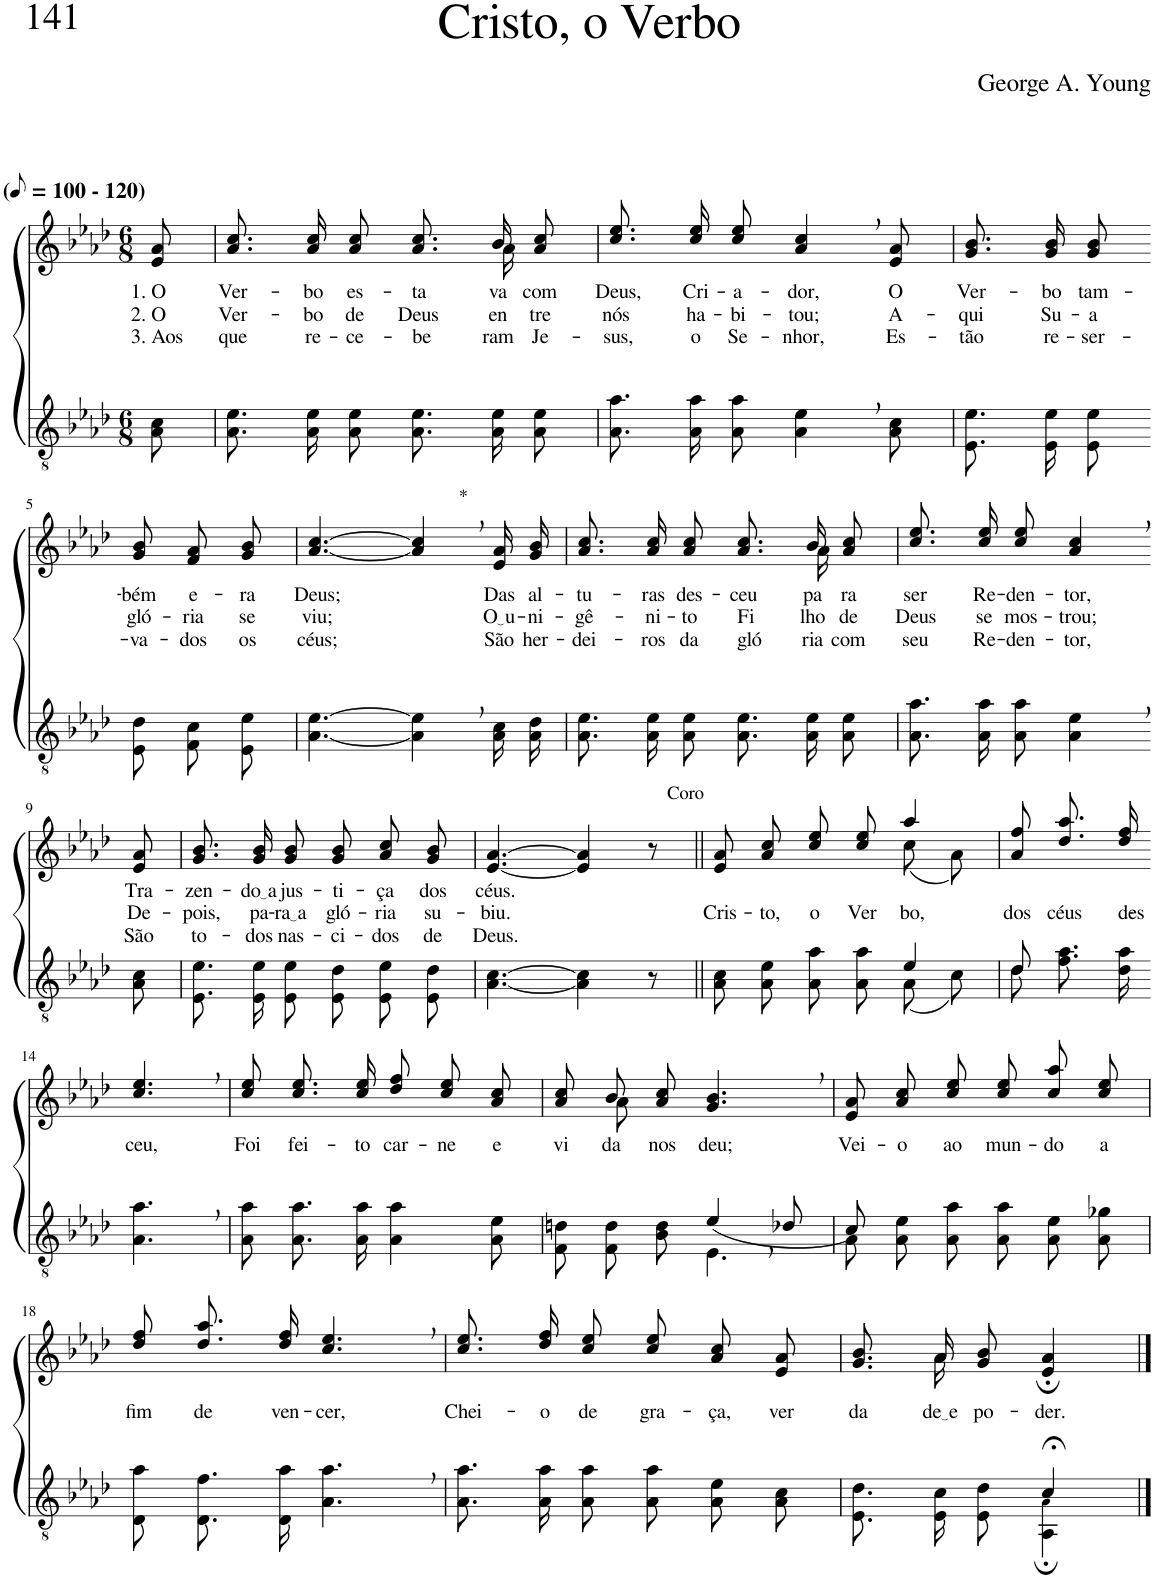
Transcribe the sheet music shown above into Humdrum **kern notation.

**kern	**kern	**text	**text	**text
*part2	*part1	*part1	*part1	*part1
*staff2	*staff1	*staff1	*staff1	*staff1
*I"Parte III e IV	*I"Parte I e II	*	*	*
*clefGv2	*clefG2	*	*	*
*Trd3c5	*Trd3c5	*	*	*
*k[b-e-a-d-]	*k[b-e-a-d-]	*	*	*
*M6/8	*M6/8	*	*	*
*MM50	*MM50	*	*	*
=1	=1	=1	=1	=1
!	!LO:TX:a:B:t=(	!	!	!
!	!LO:TX:a:B:t=- 120)	!	!	!
!	!	!LO:LY:b	!LO:LY:b	!LO:LY:b
8A-\ 8c\	8e-/ 8a-/	1. O	2. O	3. Aos
=2	=2	=2	=2	=2
!	!	!LO:LY:b	!LO:LY:b	!LO:LY:b
*	*^	*	*	*
8.A-\ 8.e-\L	8.a-\ 8.cc\L	16ryy	Ver-	Ver-	que
!	!	!	!LO:LY:b	!LO:LY:b	!LO:LY:b
*	*v	*v	*	*	*
16A-\ 16e-\K	16a-\ 16cc\K	-bo	-bo	re-
!	!	!LO:LY:b	!LO:LY:b	!LO:LY:b
8A-\ 8e-\J	8a-\ 8cc\J	es-	de	-ce-
!	!	!LO:LY:b	!LO:LY:b	!LO:LY:b
8.A-\ 8.e-\L	8.a-\ 8.cc\L	-ta-	Deus	-be-
*	*^	*	*	*
!	!	!	!LO:LY:b	!LO:LY:b	!LO:LY:b
16A-\ 16e-\K	16b-\K	16a-\	-va	en-	-ram
!	!	!	!LO:LY:b	!LO:LY:b	!LO:LY:b
8A-\ 8e-\J	8a-\ 8cc\J	8ryy	com	-tre	Je-
=3	=3	=3	=3	=3	=3
!	!	!	!LO:LY:b	!LO:LY:b	!LO:LY:b
*	*v	*v	*	*	*
8.A-\ 8.a-\L	8.cc\ 8.ee-\L	Deus,	nós	-sus,
!	!	!LO:LY:b	!LO:LY:b	!LO:LY:b
16A-\ 16a-\K	16cc\ 16ee-\K	Cri-	ha-	o
!	!	!LO:LY:b	!LO:LY:b	!LO:LY:b
8A-\ 8a-\J	8cc\ 8ee-\J	-a-	-bi-	Se-
!	!	!LO:LY:b	!LO:LY:b	!LO:LY:b
4A-\, 4e-\,	4a-/, 4cc/,	-dor,	-tou;	-nhor,
!	!	!LO:LY:b	!LO:LY:b	!LO:LY:b
8A-\ 8c\	8e-/ 8a-/	O	A-	Es-
=4	=4	=4	=4	=4
!	!	!LO:LY:b	!LO:LY:b	!LO:LY:b
8.E-/ 8.e-/L	8.g/ 8.b-/L	Ver-	-qui	-tão
!	!	!LO:LY:b	!LO:LY:b	!LO:LY:b
16E-/ 16e-/K	16g/ 16b-/K	-bo	Su-	re-
!	!	!LO:LY:b	!LO:LY:b	!LO:LY:b
8E-/ 8e-/J	8g/ 8b-/J	tam-	-a	-ser-
!!LO:LB:g=z
=5-	=5-	=5-	=5-	=5-
*k[b-e-a-d-]	*k[b-e-a-d-]	*	*	*
!	!	!LO:LY:b	!LO:LY:b	!LO:LY:b
8E-/ 8d-/L	8g/ 8b-/L	-bém	gló-	-va-
!	!	!LO:LY:b	!LO:LY:b	!LO:LY:b
8F/ 8c/	8f/ 8a-/	e-	-ria	-dos
!	!	!LO:LY:b	!LO:LY:b	!LO:LY:b
8E-/ 8e-/J	8g/ 8b-/J	-ra	se	os
=6	=6	=6	=6	=6
!	!	!LO:LY:b	!LO:LY:b	!LO:LY:b
[4.A-\ [4.e-\	[4.a-/ [4.cc/	Deus;	viu;	céus;
!	!LO:TX:a:t=*	!	!	!
4A-\], 4e-\],	4a-/], 4cc/],	.	.	.
!	!	!LO:LY:b	!LO:LY:b	!LO:LY:b
16A-\ 16c\LL	16e-/ 16a-/LL	Das	O u	São
!	!	!LO:LY:b	!LO:LY:b	!LO:LY:b
16A-\ 16d-\JJ	16g/ 16b-/JJ	al-	-ni-	her-
=7	=7	=7	=7	=7
!	!	!LO:LY:b	!LO:LY:b	!LO:LY:b
*	*^	*	*	*
8.A-\ 8.e-\L	8.a-\ 8.cc\L	16ryy	-tu-	-gê-	-dei-
!	!	!	!LO:LY:b	!LO:LY:b	!LO:LY:b
*	*v	*v	*	*	*
16A-\ 16e-\K	16a-\ 16cc\K	-ras	-ni-	-ros
!	!	!LO:LY:b	!LO:LY:b	!LO:LY:b
8A-\ 8e-\J	8a-\ 8cc\J	des-	-to	da
!	!	!LO:LY:b	!LO:LY:b	!LO:LY:b
8.A-\ 8.e-\L	8.a-\ 8.cc\L	-ceu	Fi-	gló-
*	*^	*	*	*
!	!	!	!LO:LY:b	!LO:LY:b	!LO:LY:b
16A-\ 16e-\K	16b-\K	16a-\	pa-	-lho	-ria
!	!	!	!LO:LY:b	!LO:LY:b	!LO:LY:b
8A-\ 8e-\J	8a-\ 8cc\J	8ryy	-ra	de	com
=8	=8	=8	=8	=8	=8
!	!	!	!LO:LY:b	!LO:LY:b	!LO:LY:b
*	*v	*v	*	*	*
8.A-\ 8.a-\L	8.cc\ 8.ee-\L	ser	Deus	seu
!	!	!LO:LY:b	!LO:LY:b	!LO:LY:b
16A-\ 16a-\K	16cc\ 16ee-\K	Re-	se	Re-
!	!	!LO:LY:b	!LO:LY:b	!LO:LY:b
8A-\ 8a-\J	8cc\ 8ee-\J	-den-	mos-	-den-
!	!	!LO:LY:b	!LO:LY:b	!LO:LY:b
4A-\, 4e-\,	4a-/, 4cc/,	-tor,	-trou;	-tor,
!!LO:LB:g=z
=9-	=9-	=9-	=9-	=9-
*k[b-e-a-d-]	*	*	*	*
!	!	!LO:LY:b	!LO:LY:b	!LO:LY:b
8A-\ 8c\	8e-/ 8a-/	Tra-	De-	São
=10	=10	=10	=10	=10
!	!	!LO:LY:b	!LO:LY:b	!LO:LY:b
8.E-/ 8.e-/L	8.g/ 8.b-/L	-zen-	-pois,	to-
!	!	!LO:LY:b	!LO:LY:b	!LO:LY:b
16E-/ 16e-/K	16g/ 16b-/K	do a	pa-	-dos
!	!	!LO:LY:b	!LO:LY:b	!LO:LY:b
8E-/ 8e-/J	8g/ 8b-/J	jus-	ra a	nas-
!	!	!LO:LY:b	!LO:LY:b	!LO:LY:b
8E-/ 8d-/L	8g/ 8b-/L	-ti-	gló-	-ci-
!	!	!LO:LY:b	!LO:LY:b	!LO:LY:b
8E-/ 8e-/	8a-/ 8cc/	-ça	-ria	-dos
!	!	!LO:LY:b	!LO:LY:b	!LO:LY:b
8E-/ 8d-/J	8g/ 8b-/J	dos	su-	de
=11	=11	=11	=11	=11
!	!	!LO:LY:b	!LO:LY:b	!LO:LY:b
[4.A-\ [4.c\	[4.e-/ [4.a-/	céus.	-biu.	Deus.
4A-\] 4c\]	4e-/] 4a-/]	.	.	.
!	!LO:TX:a:t=Coro	!	!	!
8r	8r	.	.	.
=12||	=12||	=12||	=12||	=12||
*^	*	*	*	*
!	!	!	!	!LO:LY:b	!
*	*	*^	*	*	*
2ryy	8A-\ 8c\L	8e-/ 8a-/L	2ryy	.	Cris-	.
!	!	!	!	!	!LO:LY:b	!
.	8A-\ 8e-\	8a-/ 8cc/	.	.	-to,	.
!	!	!	!	!	!LO:LY:b	!
.	8A-\ 8a-\J	8cc/ 8ee-/J	.	.	o	.
!	!	!	!	!	!LO:LY:b	!
.	8A-\ 8a-\L	8cc/ 8ee-/	.	.	Ver-	.
!	!	!	!	!	!LO:LY:b	!
4e-/	(8A-\	4aa-/	(8cc\L	.	-bo,	.
.	8c\J)	.	8a-\J)	.	.	.
=13	=13	=13	=13	=13	=13	=13
!	!	!	!	!	!LO:LY:b	!
*	*	*v	*v	*	*	*
8d-\L	8d-/	8a-\ 8ff\L	.	dos	.
!	!	!	!	!LO:LY:b	!
8.f\ 8.a-\	4ryy	8.dd-\ 8.aa-\	.	céus	.
!	!	!	!	!LO:LY:b	!
16d-\ 16a-\Jk	.	16dd-\ 16ff\Jk	.	des-	.
*v	*v	*	*	*	*
!!LO:LB:g=z
=14-	=14-	=14-	=14-	=14-
!	!	!LO:LY:b	!	!
4.A-\, 4.a-\,	4.cc/, 4.ee-/,	ceu,	.	.
=15	=15	=15	=15	=15
!	!	!LO:LY:b	!	!
8A-\ 8a-\L	8cc\ 8ee-\L	Foi	.	.
!	!	!LO:LY:b	!	!
8.A-\ 8.a-\	8.cc\ 8.ee-\	fei-	.	.
!	!	!LO:LY:b	!	!
16A-\ 16a-\Jk	16cc\ 16ee-\Jk	-to	.	.
!	!	!LO:LY:b	!	!
4A-\ 4a-\	8dd-\ 8ff\L	car-	.	.
!	!	!LO:LY:b	!	!
.	8cc\ 8ee-\	-ne	.	.
!	!	!LO:LY:b	!	!
8A-\ 8e-\	8a-\ 8cc\J	e	.	.
=16	=16	=16	=16	=16
*^	*	*	*	*
!	!	!	!LO:LY:b	!	!
*	*	*^	*	*	*
4.ryy	8F/ 8dn/L	8a-\ 8cc\L	8ryy	vi-	.	.
!	!	!	!	!LO:LY:b	!	!
.	8F/ 8d/	8b-\	8a-\	-da	.	.
!	!	!	!	!LO:LY:b	!	!
.	8B-/ 8d/J	8a-\ 8cc\J	2ryy	nos	.	.
!	!	!	!	!LO:LY:b	!	!
(4e-,/	4.E-\	4.g/, 4.b-/,	.	deu;	.	.
8d-X/	.	.	.	.	.	.
*	*	*v	*v	*	*	*
=17	=17	=17	=17	=17	=17
!	!	!	!LO:LY:b	!	!
8A-\L	8c/)	8e-/ 8a-/L	Vei-	.	.
!	!	!	!LO:LY:b	!	!
8A-\ 8e-\	2ryy	8a-/ 8cc/	-o	.	.
!	!	!	!LO:LY:b	!	!
8A-\ 8a-\J	.	8cc/ 8ee-/J	ao	.	.
!	!	!	!LO:LY:b	!	!
8A-\ 8a-\L	.	8cc\ 8ee-\L	mun-	.	.
!	!	!	!LO:LY:b	!	!
8A-\ 8e-\	.	8cc\ 8aa-\	-do	.	.
!	!	!	!LO:LY:b	!	!
8A-\ 8g-X\J	8ryy	8cc\ 8ee-\J	a	.	.
!!LO:LB:g=z
=18	=18	=18	=18	=18	=18
!	!	!	!LO:LY:b	!	!
*v	*v	*	*	*	*
8D-\ 8a-\L	8dd-\ 8ff\L	fim	.	.
!	!	!LO:LY:b	!	!
8.D-\ 8.f\	8.dd-\ 8.aa-\	de	.	.
!	!	!LO:LY:b	!	!
16D-\ 16a-\Jk	16dd-\ 16ff\Jk	ven-	.	.
!	!	!LO:LY:b	!	!
4.A-\, 4.a-\,	4.cc/, 4.ee-/,	-cer,	.	.
=19	=19	=19	=19	=19
!	!	!LO:LY:b	!	!
8.A-\ 8.a-\L	8.cc\ 8.ee-\L	Chei-	.	.
!	!	!LO:LY:b	!	!
16A-\ 16a-\K	16dd-\ 16ff\K	-o	.	.
!	!	!LO:LY:b	!	!
8A-\ 8a-\J	8cc\ 8ee-\J	de	.	.
!	!	!LO:LY:b	!	!
8A-\ 8a-\L	8cc\ 8ee-\L	gra-	.	.
!	!	!LO:LY:b	!	!
8A-\ 8e-\	8a-\ 8cc\	-ça,	.	.
!	!	!LO:LY:b	!	!
8A-\ 8c\J	8e-\ 8a-\J	ver-	.	.
=20	=20	=20	=20	=20
*^	*^	*	*	*
!	!	!	!	!LO:LY:b	!	!
4.ryy	8.E-/ 8.d-/L	8.ryy	8.g/ 8.b-/L	-da-	.	.
!	!	!	!	!LO:LY:b	!	!
.	16E-/ 16c/K	16a-\	16a-/K	de e	.	.
!	!	!	!	!LO:LY:b	!	!
.	8E-/ 8d-/J	4.ryy	8g/ 8b-/J	po-	.	.
!	!	!	!	!LO:LY:b	!	!
4c;</	4AA-\; 4A-!\;	.	4e-/; 4a-/;	-der.	.	.
*v	*v	*	*	*	*	*
*	*v	*v	*	*	*
==	==	==	==	==
*-	*-	*-	*-	*-
